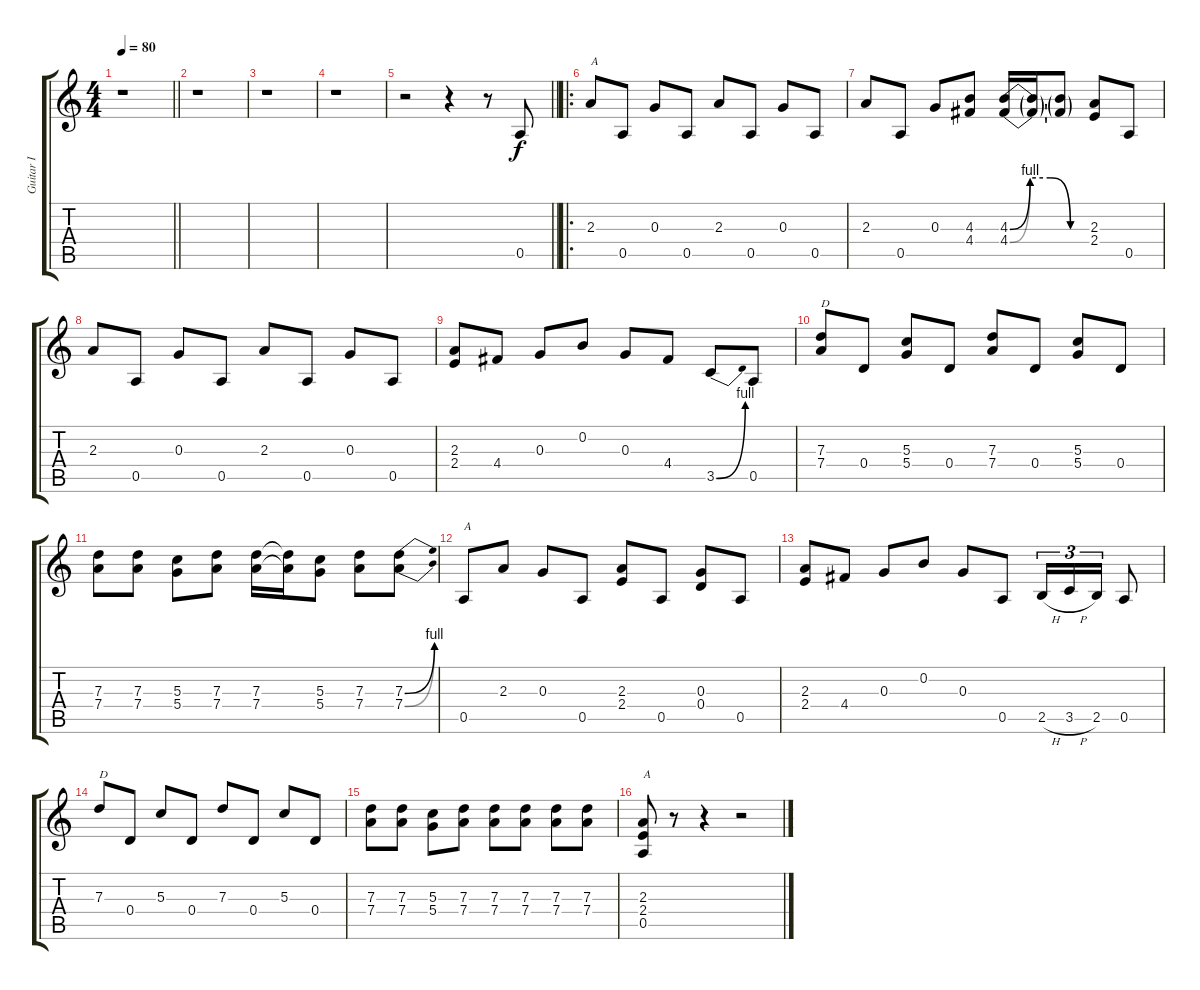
\track ("Guitar I" "Guitar I") {instrument distortionguitar}
\staff {score tabs}
\tuning (E4 B3 G3 D3 A2 E2) {hide}
\ts (4 4)
\tempo 80
\clef g2
\barLineRight lightlight
\ks c
r.1{dy f instrument distortionguitar} |
r.1 |
r.1 |
r.1 |
\barLineRight lightlight
r.2 r.4 r.8 0.5.8 |
\ro
2.3.8{txt "A"} 0.5.8 0.3.8 0.5.8 2.3.8 0.5.8 0.3.8 0.5.8 |
2.3.8 0.5.8 0.3.8 (4.3 4.4).8 (4.3{be (custom 0 0 15 4 30 4 45 0 60 0)} 4.4{be (custom 0 0 15 4 30 4 45 0 60 0)}).16 (4.3{t} 4.4{t}).16 (4.3{t} 4.4{t}).8 (2.3 2.4).8 0.5.8 |
2.3.8 0.5.8 0.3.8 0.5.8 2.3.8 0.5.8 0.3.8 0.5.8 |
(2.3 2.4).8 4.4.8 0.3.8 0.2.8 0.3.8 4.4.8 3.5{be (bend 0 0 60 4)}.8 0.5.8 |
(7.3 7.4).8{txt "D"} 0.4.8 (5.3 5.4).8 0.4.8 (7.3 7.4).8 0.4.8 (5.3 5.4).8 0.4.8 |
(7.3 7.4).8 (7.3 7.4).8 (5.3 5.4).8 (7.3 7.4).8 (7.3 7.4).16 (7.3{t} 7.4{t}).16 (5.3 5.4).8 (7.3 7.4).8 (7.3{be (bend 0 0 60 4)} 7.4{be (bend 0 0 60 4)}).8 |
0.5.8{txt "A"} 2.3.8 0.3.8 0.5.8 (2.3 2.4).8 0.5.8 (0.3 0.4).8 0.5.8 |
(2.3 2.4).8 4.4.8 0.3.8 0.2.8 0.3.8 0.5.8 2.5{h}.16{tu (3 2)} 3.5{h}.16{tu (3 2)} 2.5.16{tu (3 2)} 0.5.8 |
7.3.8{txt "D"} 0.4.8 5.3.8 0.4.8 7.3.8 0.4.8 5.3.8 0.4.8 |
(7.3 7.4).8 (7.3 7.4).8 (5.3 5.4).8 (7.3 7.4).8 (7.3 7.4).8 (7.3 7.4).8 (7.3 7.4).8 (7.3 7.4).8 |
(2.3 2.4 0.5).8{txt "A"} r.8 r.4 r.2
